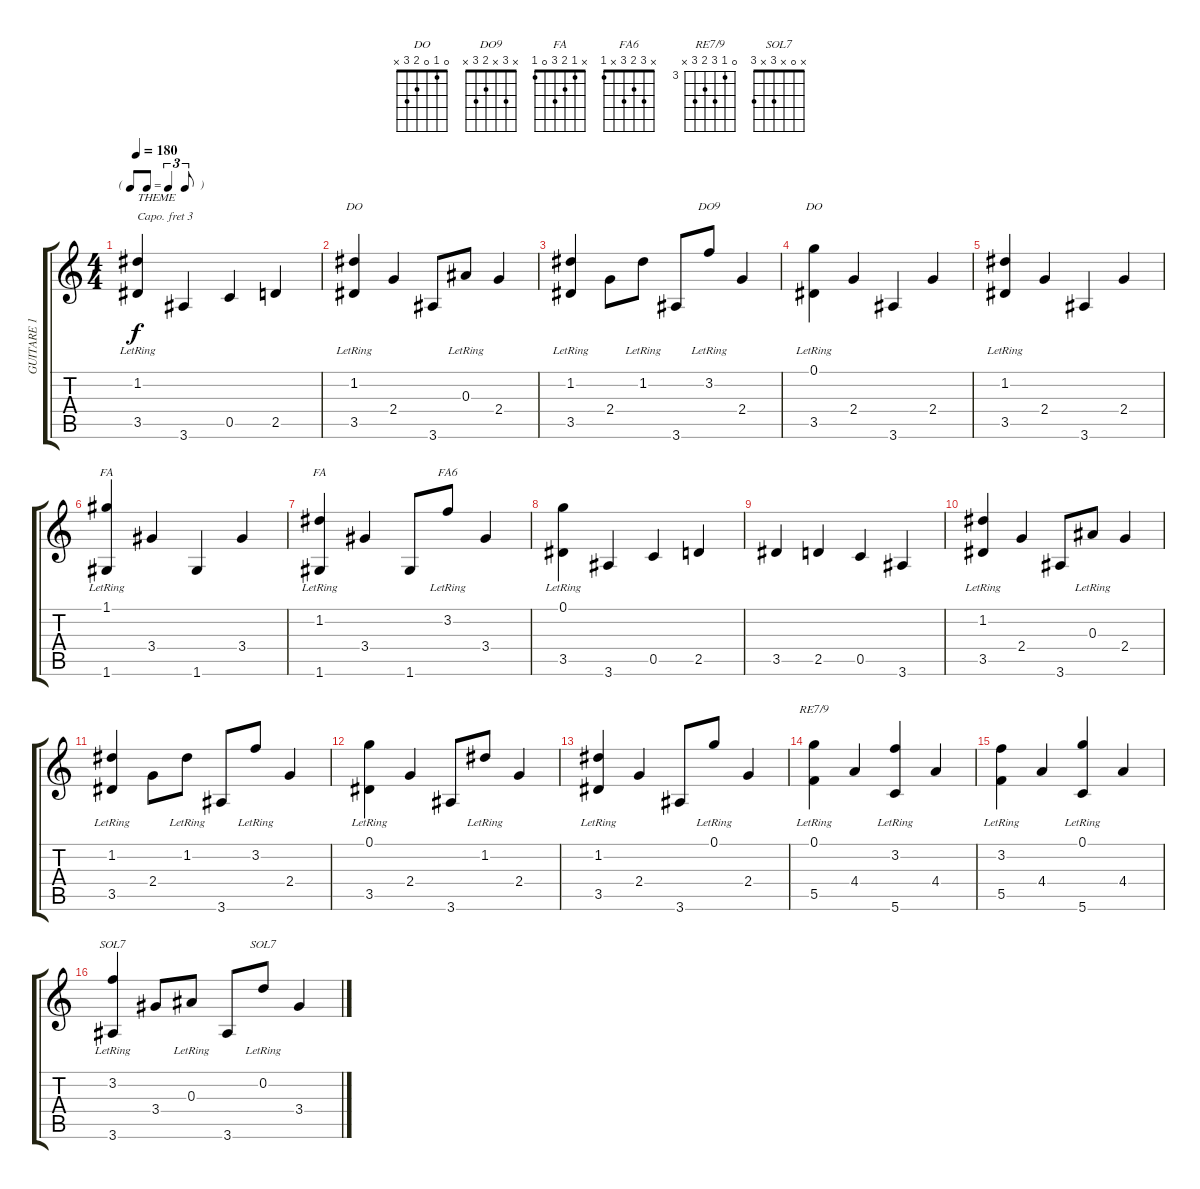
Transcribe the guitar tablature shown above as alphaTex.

\track ("GUITARE 1" "GUITARE 1") {instrument acousticguitarnylon}
\staff {score tabs}
\capo 3
\tuning (E4 B3 G3 D3 A2 E2) {hide}
\chord ("DO" x 1 0 2 3 x)
\chord ("DO9" x 3 x 2 3 x)
\chord ("DO" 0 1 0 2 3 x)
\chord ("FA" 1 x 2 3 0 1)
\chord ("FA" x 1 2 3 0 1)
\chord ("FA6" x 3 2 3 x 1)
\chord ("RE7/9" 0 3 5 4 5 x) {firstfret 3}
\chord ("SOL7" x 3 0 3 x 3)
\chord ("SOL7" x 0 x 3 x 3)
\ts (4 4)
\tf triplet8th
\tempo 180
\clef g2
\ks c
(1.2{lr} 3.5).4{txt "THEME" dy f} 3.6.4 0.5.4 2.5.4 |
(1.2{lr} 3.5).4{ch "DO"} 2.4.4 3.6.8 0.3{lr}.8 2.4.4 |
(1.2{lr} 3.5).4 2.4.8 1.2{lr}.8 3.6.8 3.2{lr}.8{ch "DO9"} 2.4.4 |
(0.1{lr} 3.5).4{ch "DO"} 2.4.4 3.6.4 2.4.4 |
(1.2{lr} 3.5).4 2.4.4 3.6.4 2.4.4 |
(1.1{lr} 1.6).4{ch "FA"} 3.4.4 1.6.4 3.4.4 |
(1.2{lr} 1.6).4{ch "FA"} 3.4.4 1.6.8 3.2{lr}.8{ch "FA6"} 3.4.4 |
(0.1{lr} 3.5).4 3.6.4 0.5.4 2.5.4 |
3.5.4 2.5.4 0.5.4 3.6.4 |
(1.2{lr} 3.5).4 2.4.4 3.6.8 0.3{lr}.8 2.4.4 |
(1.2{lr} 3.5).4 2.4.8 1.2{lr}.8 3.6.8 3.2{lr}.8 2.4.4 |
(0.1{lr} 3.5).4 2.4.4 3.6.8 1.2{lr}.8 2.4.4 |
(1.2{lr} 3.5).4 2.4.4 3.6.8 0.1{lr}.8 2.4.4 |
(0.1{lr} 5.5).4{ch "RE7/9"} 4.4.4 (3.2{lr} 5.6).4 4.4.4 |
(3.2{lr} 5.5).4 4.4.4 (0.1{lr} 5.6).4 4.4.4 |
(3.2{lr} 3.6).4{ch "SOL7"} 3.4.8 0.3{lr}.8 3.6.8 0.2{lr}.8{ch "SOL7"} 3.4.4
